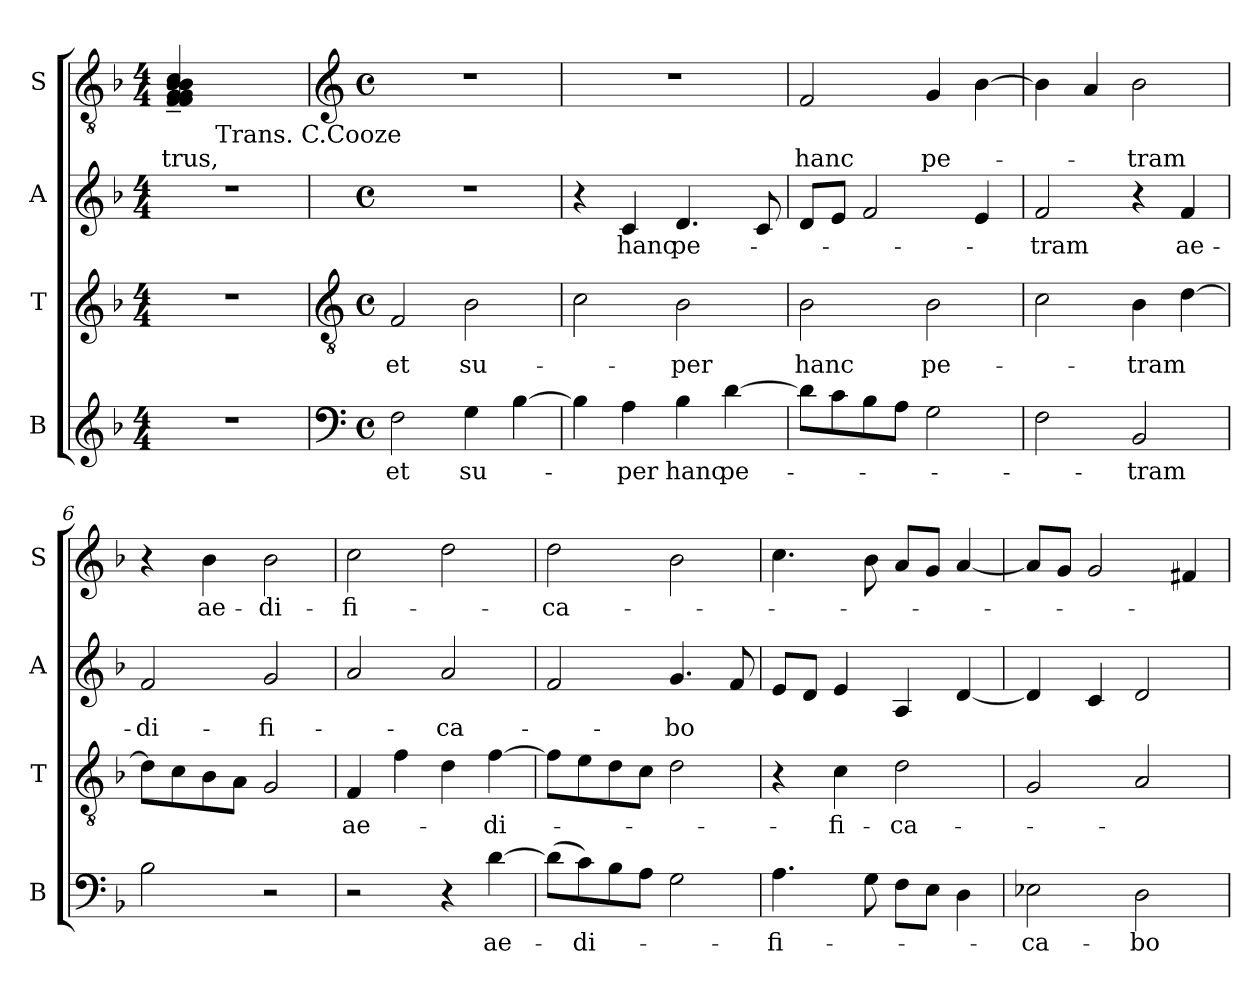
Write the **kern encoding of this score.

**kern	**text	**kern	**text	**kern	**text	**kern	**text
*part4	*part4	*part3	*part3	*part2	*part2	*part1	*part1
*staff4	*staff4	*staff3	*staff3	*staff2	*staff2	*staff1	*staff1
*I"B	*	*I"T	*	*I"A	*	*I"S	*
*I'B	*	*I'T	*	*I'A	*	*I'S	*
*clefG2	*	*clefG2	*	*clefG2	*	*clefGv2	*
*k[b-]	*	*k[b-]	*	*k[b-]	*	*k[b-]	*
*F:	*	*F:	*	*F:	*	*F:	*
*M4/4	*	*M4/4	*	*M4/4	*	*M4/4	*
=1	=1	=1	=1	=1	=1	=1	=1
!	!	!	!	!	!	!	!LO:LY:b
1r	.	1r	.	1r	.	4F/~< 4F/~< 4G/~< 4G/~< 4B-/~< 4B-/~< 4B-/~< 4B-/~< 4c/~<	-trus,
!	!	!	!	!	!	!LO:TX:b:t=Trans. C.Cooze	!
.	.	.	.	.	.	2.ryy	.
!!LO:LB:g=z
=2	=2	=2	=2	=2	=2	=2	=2
*clefF4	*	*clefGv2	*	*	*	*clefG2	*
*M4/4	*	*M4/4	*	*M4/4	*	*M4/4	*
*met(c)	*	*met(c)	*	*met(c)	*	*met(c)	*
!	!LO:LY:b	!	!LO:LY:b	!	!	!	!
2F\	et	2F/	et	1r	.	1r	.
!	!LO:LY:b	!	!LO:LY:b	!	!	!	!
4G\	su-	2B-\	su-	.	.	.	.
[>4B-\	.	.	.	.	.	.	.
=3	=3	=3	=3	=3	=3	=3	=3
4B-\]	.	2c\	.	4r	.	1r	.
!	!LO:LY:b	!	!	!	!LO:LY:b	!	!
4A\	-per	.	.	4c/	hanc	.	.
!	!LO:LY:b	!	!LO:LY:b	!	!LO:LY:b	!	!
4B-\	hanc	2B-\	-per	4.d/	pe-	.	.
!	!LO:LY:b	!	!	!	!	!	!
[>4d\	pe-	.	.	.	.	.	.
.	.	.	.	8c/	.	.	.
=4	=4	=4	=4	=4	=4	=4	=4
!	!	!	!LO:LY:b	!	!	!	!LO:LY:b
8d\L]	.	2B-\	hanc	8d/L	.	2f/	hanc
8c\	.	.	.	8e/J	.	.	.
8B-\	.	.	.	2f/	.	.	.
8A\J	.	.	.	.	.	.	.
!	!	!	!LO:LY:b	!	!	!	!LO:LY:b
2G\	.	2B-\	pe-	.	.	4g/	pe-
.	.	.	.	4e/	.	[>4b-\	.
=5	=5	=5	=5	=5	=5	=5	=5
!	!	!	!	!	!LO:LY:b	!	!
2F\	.	2c\	.	2f/	-tram	4b-\]	.
.	.	.	.	.	.	4a/	.
!	!LO:LY:b	!	!LO:LY:b	!	!	!	!LO:LY:b
2BB-/	-tram	4B-\	-tram	4r	.	2b-\	-tram
!	!	!	!	!	!LO:LY:b	!	!
.	.	[>4d\	.	4f/	ae-	.	.
=6	=6	=6	=6	=6	=6	=6	=6
!	!	!	!	!	!LO:LY:b	!	!
2B-\	.	8d\L]	.	2f/	-di-	4r	.
.	.	8c\	.	.	.	.	.
!	!	!	!	!	!	!	!LO:LY:b
.	.	8B-\	.	.	.	4b-\	ae-
.	.	8A\J	.	.	.	.	.
!	!	!	!	!	!LO:LY:b	!	!LO:LY:b
2r	.	2G/	.	2g/	-fi-	2b-\	-di-
=7	=7	=7	=7	=7	=7	=7	=7
!	!	!	!LO:LY:b	!	!	!	!LO:LY:b
2r	.	4F/	ae-	2a/	.	2cc\	-fi-
.	.	4f\	.	.	.	.	.
!	!	!	!	!	!LO:LY:b	!	!
4r	.	4d\	.	2a/	-ca-	2dd\	.
!	!LO:LY:b	!	!LO:LY:b	!	!	!	!
[<4d\	ae-	[<4f\	-di-	.	.	.	.
!!LO:LB:g=z
=8	=8	=8	=8	=8	=8	=8	=8
!	!	!	!	!	!	!	!LO:LY:b
(<8d\L]	.	8f\L]	.	2f/	.	2dd\	-ca-
!	!LO:LY:b	!	!	!	!	!	!
8c\)	-di-	8e\	.	.	.	.	.
8B-\	.	8d\	.	.	.	.	.
8A\J	.	8c\J	.	.	.	.	.
!	!	!	!	!	!LO:LY:b	!	!
2G\	.	2d\	.	4.g/	-bo	2b-\	.
.	.	.	.	8f/	.	.	.
=9	=9	=9	=9	=9	=9	=9	=9
!	!LO:LY:b	!	!	!	!	!	!
4.A\	-fi-	4r	.	8e/L	.	4.cc\	.
.	.	.	.	8d/J	.	.	.
!	!	!	!LO:LY:b	!	!	!	!
.	.	4c\	-fi-	4e/	.	.	.
8G\	.	.	.	.	.	8b-\	.
!	!	!	!LO:LY:b	!	!	!	!
8F\L	.	2d\	-ca-	4A/	.	8a/L	.
8E\J	.	.	.	.	.	8g/J	.
4D\	.	.	.	[<4d/	.	[<4a/	.
=10	=10	=10	=10	=10	=10	=10	=10
!	!LO:LY:b	!	!	!	!	!	!
2E-\	-ca-	2G/	.	4d/]	.	8a/L]	.
.	.	.	.	.	.	8g/J	.
.	.	.	.	4c/	.	2g/	.
!	!LO:LY:b	!	!	!	!	!	!
2D\	-bo	2A/	.	2d/	.	.	.
.	.	.	.	.	.	4f#/	.
=	=	=	=	=	=	=	=
*-	*-	*-	*-	*-	*-	*-	*-
